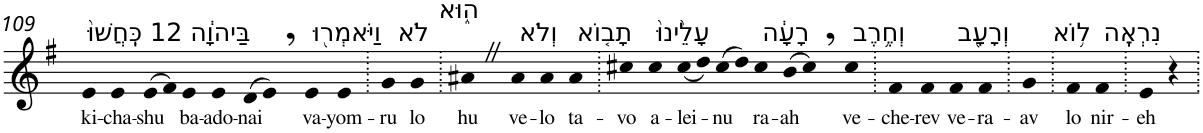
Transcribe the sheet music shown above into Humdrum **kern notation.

**kern	**text
*part1	*part1
*staff1	*staff1
*I"Piano	*
*I'Pno	*
!!LO:PB:g=z
*clefG2	*
*k[f#]	*
*G:	*
=109	=109
!LO:TX:a:t=12 כִּֽחֲשׁוּ֙	!
!	!LO:LY:b
4e	ki-
!	!LO:LY:b
4e	-cha-
!	!LO:LY:b
(>8e	-shu
8f#)	.
!LO:TX:a:t=בַּיהוָ֔ה	!
!	!LO:LY:b
4e	ba-
!	!LO:LY:b
4e	-ado-
!	!LO:LY:b
(>8d	-nai
8e,)	.
!LO:TX:a:t=וַיֹּאמְר֖וּ	!
!	!LO:LY:b
4e	va-
!	!LO:LY:b
4e	-yom-
=110.	=110.
!	!LO:LY:b
4g	-ru
!LO:TX:a:t=לֹא	!
!	!LO:LY:b
4g	lo
=111.	=111.
!LO:TX:a:t=ה֑וּא	!
!	!LO:LY:b
4a#XZ	hu
!LO:TX:a:t=וְלֹא	!
!	!LO:LY:b
4a#	ve-
!	!LO:LY:b
4a#	-lo
!LO:TX:a:t=תָב֤וֹא	!
!	!LO:LY:b
4a#	ta-
=112.	=112.
!	!LO:LY:b
4cc#X	-vo
!LO:TX:a:t=עָלֵ֙ינוּ֙	!
!	!LO:LY:b
4cc#	a-
!	!LO:LY:b
(<8cc#	-lei-
8dd)	.
!	!LO:LY:b
(>8cc#	-nu
8dd)	.
!LO:TX:a:t=רָעָ֔ה	!
!	!LO:LY:b
4cc#	ra-
!	!LO:LY:b
(>8b	-ah
8cc#,)	.
!LO:TX:a:t=וְחֶ֥רֶב	!
!	!LO:LY:b
4cc#	ve-
=113.	=113.
!	!LO:LY:b
4f#	-che-
!	!LO:LY:b
4f#	-rev
!LO:TX:a:t=וְרָעָ֖ב	!
!	!LO:LY:b
4f#	ve-
!	!LO:LY:b
4f#	-ra-
=114.	=114.
!	!LO:LY:b
4g	-av
=115.	=115.
!LO:TX:a:t=ל֥וֹא	!
!	!LO:LY:b
4f#	lo
!LO:TX:a:t=נִרְאֶֽה	!
!	!LO:LY:b
4f#	nir-
=116.	=116.
!	!LO:LY:b
4e	-eh
4r	.
=.	=.
*-	*-
